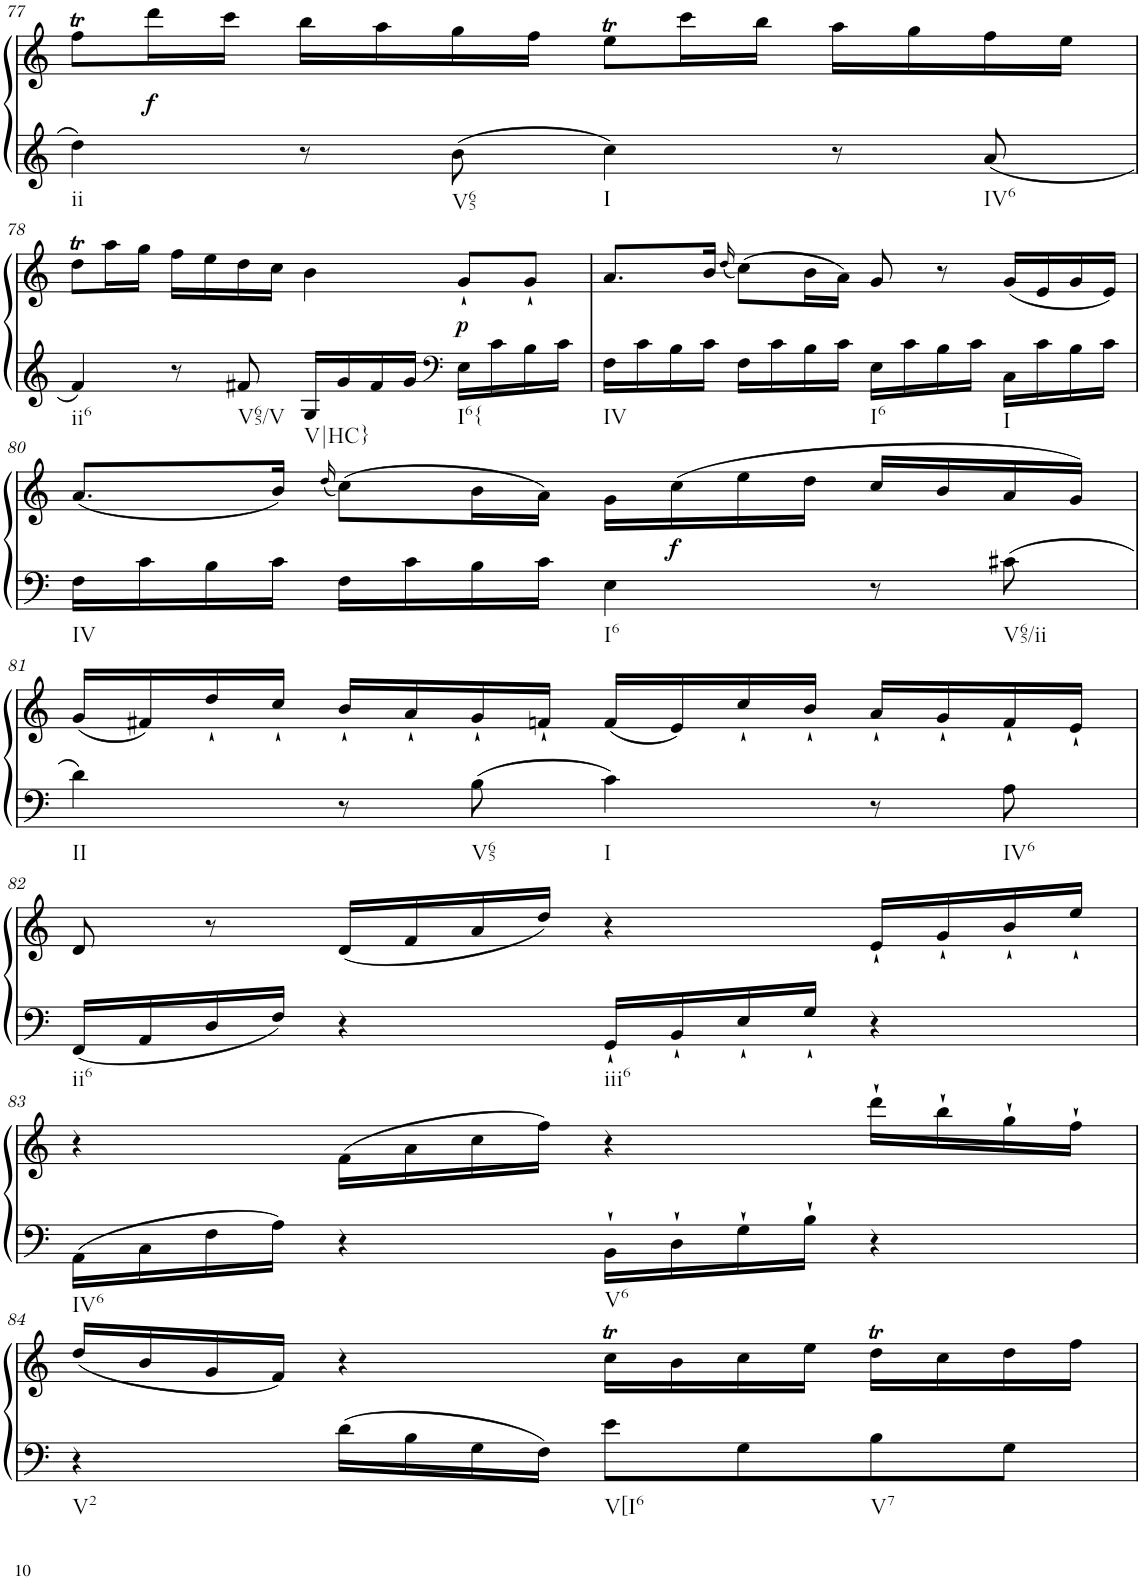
**kern	**kern	**dynam
*part1	*part1	*part1
*staff2	*staff1	*staff1/2
*I"Klavier linke Hand	*	*
!!LO:PB:g=z
*clefG2	*clefG2	*
*k[]	*k[]	*
*M4/4	*M4/4	*
=77	=77	=77
!LO:TX:b:t=ii	!	!
4dd\	8ffT\L	.
!	!	!LO:DY:b
.	16ddd\L	f
.	16ccc\JJ	.
8r	16bb\LL	.
.	16aa\	.
!LO:TX:b:t=V65	!	!
8b\	16gg\	.
.	16ff\JJ	.
!LO:TX:b:t=I	!	!
4cc\	8eet\L	.
.	16ccc\L	.
.	16bb\JJ	.
8r	16aa\LL	.
.	16gg\	.
!LO:TX:b:t=IV6	!	!
8a/	16ff\	.
.	16ee\JJ	.
!!LO:LB:g=z
=78	=78	=78
!LO:TX:b:t=ii6	!	!
4f/	8ddT\L	.
.	16aa\L	.
.	16gg\JJ	.
8r	16ff\LL	.
.	16ee\	.
!LO:TX:b:t=V65/V	!	!
8f#X/	16dd\	.
.	16cc\JJ	.
!LO:TX:b:t=V|HC}	!	!
16G/LL	4b\	.
16g/	.	.
16f#/	.	.
16g/JJ	.	.
*clefF4	*	*
!LO:TX:b:t=I6{	!	!
!	!	!LO:DY:b
16E\LL	8g`/L	p
16c\	.	.
16B\	8g`/J	.
16c\JJ	.	.
=79	=79	=79
!LO:TX:b:t=IV	!	!
16F\LL	8.a/L	.
16c\	.	.
16B\	.	.
16c\JJ	16b/Jk	.
.	(16qdd/	.
16F\LL	(8cc\L)	.
16c\	.	.
16B\	16b\L	.
16c\JJ	16a\JJ)	.
!LO:TX:b:t=I6	!	!
16E\LL	8g/	.
16c\	.	.
16B\	8r	.
16c\JJ	.	.
!LO:TX:b:t=I	!	!
16C\LL	(16g/LL	.
16c\	16e/	.
16B\	16g/	.
16c\JJ	16e/JJ)	.
!!LO:LB:g=z
=80	=80	=80
!LO:TX:b:t=IV	!	!
16F\LL	(8.a/L	.
16c\	.	.
16B\	.	.
16c\JJ	16b/Jk)	.
.	(16qdd/	.
16F\LL	(8cc\L)	.
16c\	.	.
16B\	16b\L	.
16c\JJ	16a\JJ)	.
!LO:TX:b:t=I6	!	!
4E\	16g\LL	.
!	!	!LO:DY:b
.	(16cc\	f
.	16ee\	.
.	16dd\JJ	.
8r	16cc/LL	.
.	16b/	.
!LO:TX:b:t=V65/ii	!	!
8c#X\	16a/	.
.	16g/JJ)	.
!!LO:LB:g=z
=81	=81	=81
!LO:TX:b:t=II	!	!
4d\	(16g/LL	.
.	16f#X/)	.
.	16dd`/	.
.	16cc`/JJ	.
8r	16b`/LL	.
.	16a`/	.
!LO:TX:b:t=V65	!	!
8B\	16g`/	.
.	16fn`/JJ	.
!LO:TX:b:t=I	!	!
4c\	(16f/LL	.
.	16e/)	.
.	16cc`/	.
.	16b`/JJ	.
8r	16a`/LL	.
.	16g`/	.
!LO:TX:b:t=IV6	!	!
8A\	16f`/	.
.	16e`/JJ	.
!!LO:LB:g=z
=82	=82	=82
!LO:TX:b:t=ii6	!	!
16FF/LL	8d/	.
16AA/	.	.
16D/	8r	.
16F/JJ	.	.
4r	(16d/LL	.
.	16f/	.
.	16a/	.
.	16dd/JJ)	.
!LO:TX:b:t=iii6	!	!
16GG`/LL	4r	.
16BB`/	.	.
16E`/	.	.
16G`/JJ	.	.
4r	16e`/LL	.
.	16g`/	.
.	16b`/	.
.	16ee`/JJ	.
!!LO:LB:g=z
=83	=83	=83
!LO:TX:b:t=IV6	!	!
16AA\LL	4r	.
16C\	.	.
16F\	.	.
16A\JJ	.	.
4r	(16f\LL	.
.	16a\	.
.	16cc\	.
.	16ff\JJ)	.
!LO:TX:b:t=V6	!	!
16BB`\LL	4r	.
16D`\	.	.
16G`\	.	.
16B`\JJ	.	.
4r	16ddd`\LL	.
.	16bb`\	.
.	16gg`\	.
.	16ff`\JJ	.
!!LO:LB:g=z
=84	=84	=84
!LO:TX:b:t=V2	!	!
4r	(16dd/LL	.
.	16b/	.
.	16g/	.
.	16f/JJ)	.
16d\LL	4r	.
16B\	.	.
16G\	.	.
16F\JJ	.	.
!LO:TX:b:t=V[I6	!	!
8e\L	16ccT\LL	.
.	16b\	.
8G\	16cc\	.
.	16ee\JJ	.
!LO:TX:b:t=V7	!	!
8B\	16ddT\LL	.
.	16cc\	.
8G\J	16dd\	.
.	16ff\JJ	.
=	=	=
*-	*-	*-
